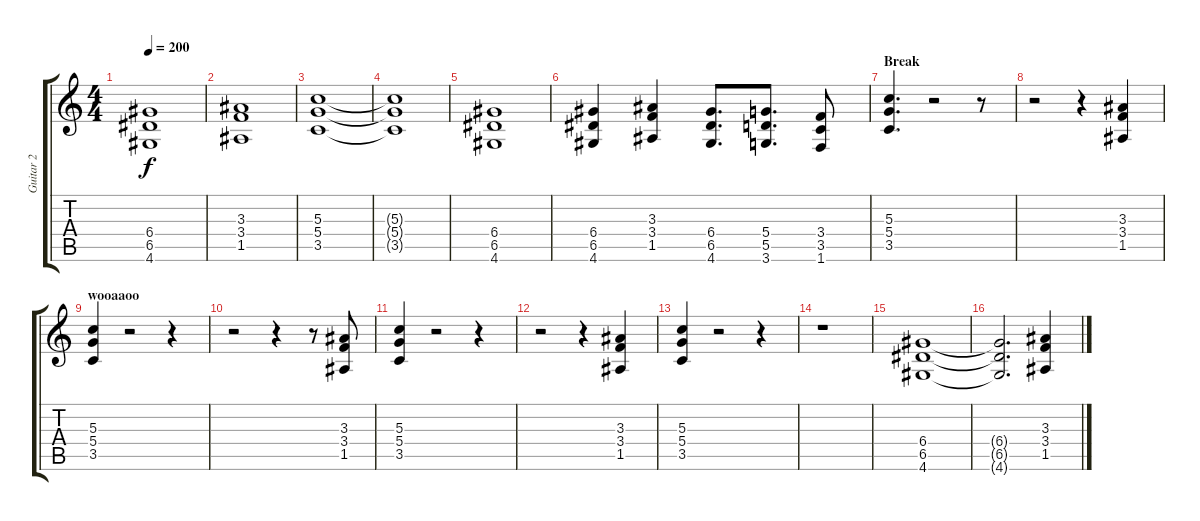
\track ("Guitar 2" "Guitar 2") {instrument distortionguitar}
\staff {score tabs}
\tuning (E4 B3 G3 D3 A2 E2) {hide}
\ts (4 4)
\tempo 200
\clef g2
\ks c
(6.4 6.5 4.6).1{dy f} |
(3.3 3.4 1.5).1 |
(5.3 5.4 3.5).1 |
(5.3{t} 5.4{t} 3.5{t}).1 |
(6.4 6.5 4.6).1 |
(6.4 6.5 4.6).4 (3.3 3.4 1.5).4 (6.4 6.5 4.6).8{d} (5.4 5.5 3.6).8{d} (3.4 3.5 1.6).8 |
\section ("" "Break")
(5.3 5.4 3.5).4{d} r.2 r.8 |
r.2 r.4 (3.3 3.4 1.5).4 |
\section ("" "wooaaoo")
(5.3 5.4 3.5).4 r.2 r.4 |
r.2 r.4 r.8 (3.3 3.4 1.5).8 |
(5.3 5.4 3.5).4 r.2 r.4 |
r.2 r.4 (3.3 3.4 1.5).4 |
(5.3 5.4 3.5).4 r.2 r.4 |
r.1 |
(6.4 6.5 4.6).1 |
(6.4{t} 6.5{t} 4.6{t}).2{d} (3.3 3.4 1.5).4
